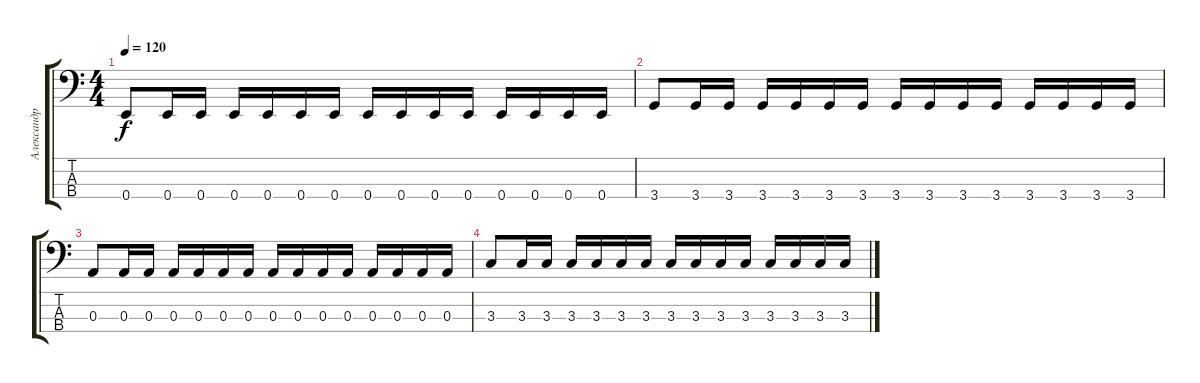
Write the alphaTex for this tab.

\track ("Александр Тимонин" "Александр ") {instrument electricbasspick}
\staff {score tabs}
\tuning (G2 D2 A1 E1) {hide}
\ts (4 4)
\tempo 120
\clef f4
\ks c
0.4.8{dy f} 0.4.16 0.4.16 0.4.16 0.4.16 0.4.16 0.4.16 0.4.16 0.4.16 0.4.16 0.4.16 0.4.16 0.4.16 0.4.16 0.4.16 |
3.4.8 3.4.16 3.4.16 3.4.16 3.4.16 3.4.16 3.4.16 3.4.16 3.4.16 3.4.16 3.4.16 3.4.16 3.4.16 3.4.16 3.4.16 |
0.3.8 0.3.16 0.3.16 0.3.16 0.3.16 0.3.16 0.3.16 0.3.16 0.3.16 0.3.16 0.3.16 0.3.16 0.3.16 0.3.16 0.3.16 |
3.3.8 3.3.16 3.3.16 3.3.16 3.3.16 3.3.16 3.3.16 3.3.16 3.3.16 3.3.16 3.3.16 3.3.16 3.3.16 3.3.16 3.3.16
